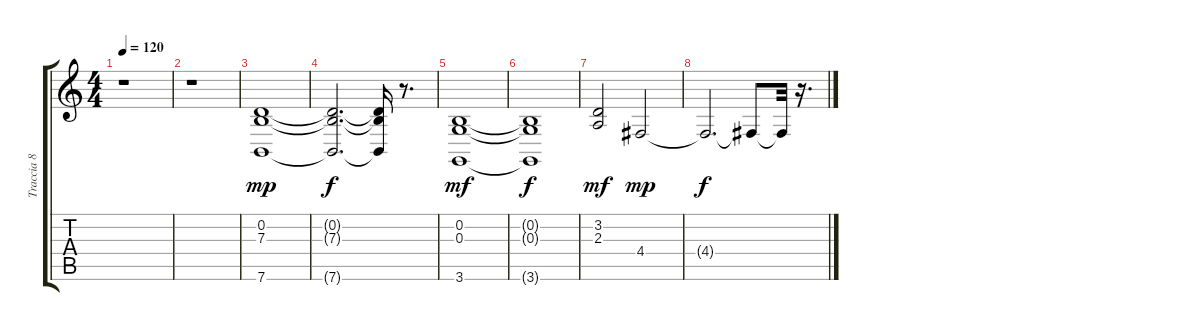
\track ("Traccia 8" "Traccia 8") {instrument synthstrings2}
\staff {score tabs}
\tuning (E4 B3 G3 D3 A2 E2) {hide}
\ts (4 4)
\tempo 120
\clef g2
\ks c
r.1{dy f} |
r.1 |
(0.2 7.3 7.6).1{dy mp} |
(0.2{t} 7.3{t} 7.6{t}).2{d dy f} (0.2{t} 7.3{t} 7.6{t}).16 r.8{d} |
(0.2 0.3 3.6).1{dy mf} |
(0.2{t} 0.3{t} 3.6{t}).1{dy f} |
(3.2 2.3).2{dy mf} 4.4.2{dy mp} |
4.4{t}.2{d dy f} 4.4{t}.8 4.4{t}.32 r.16{d}
